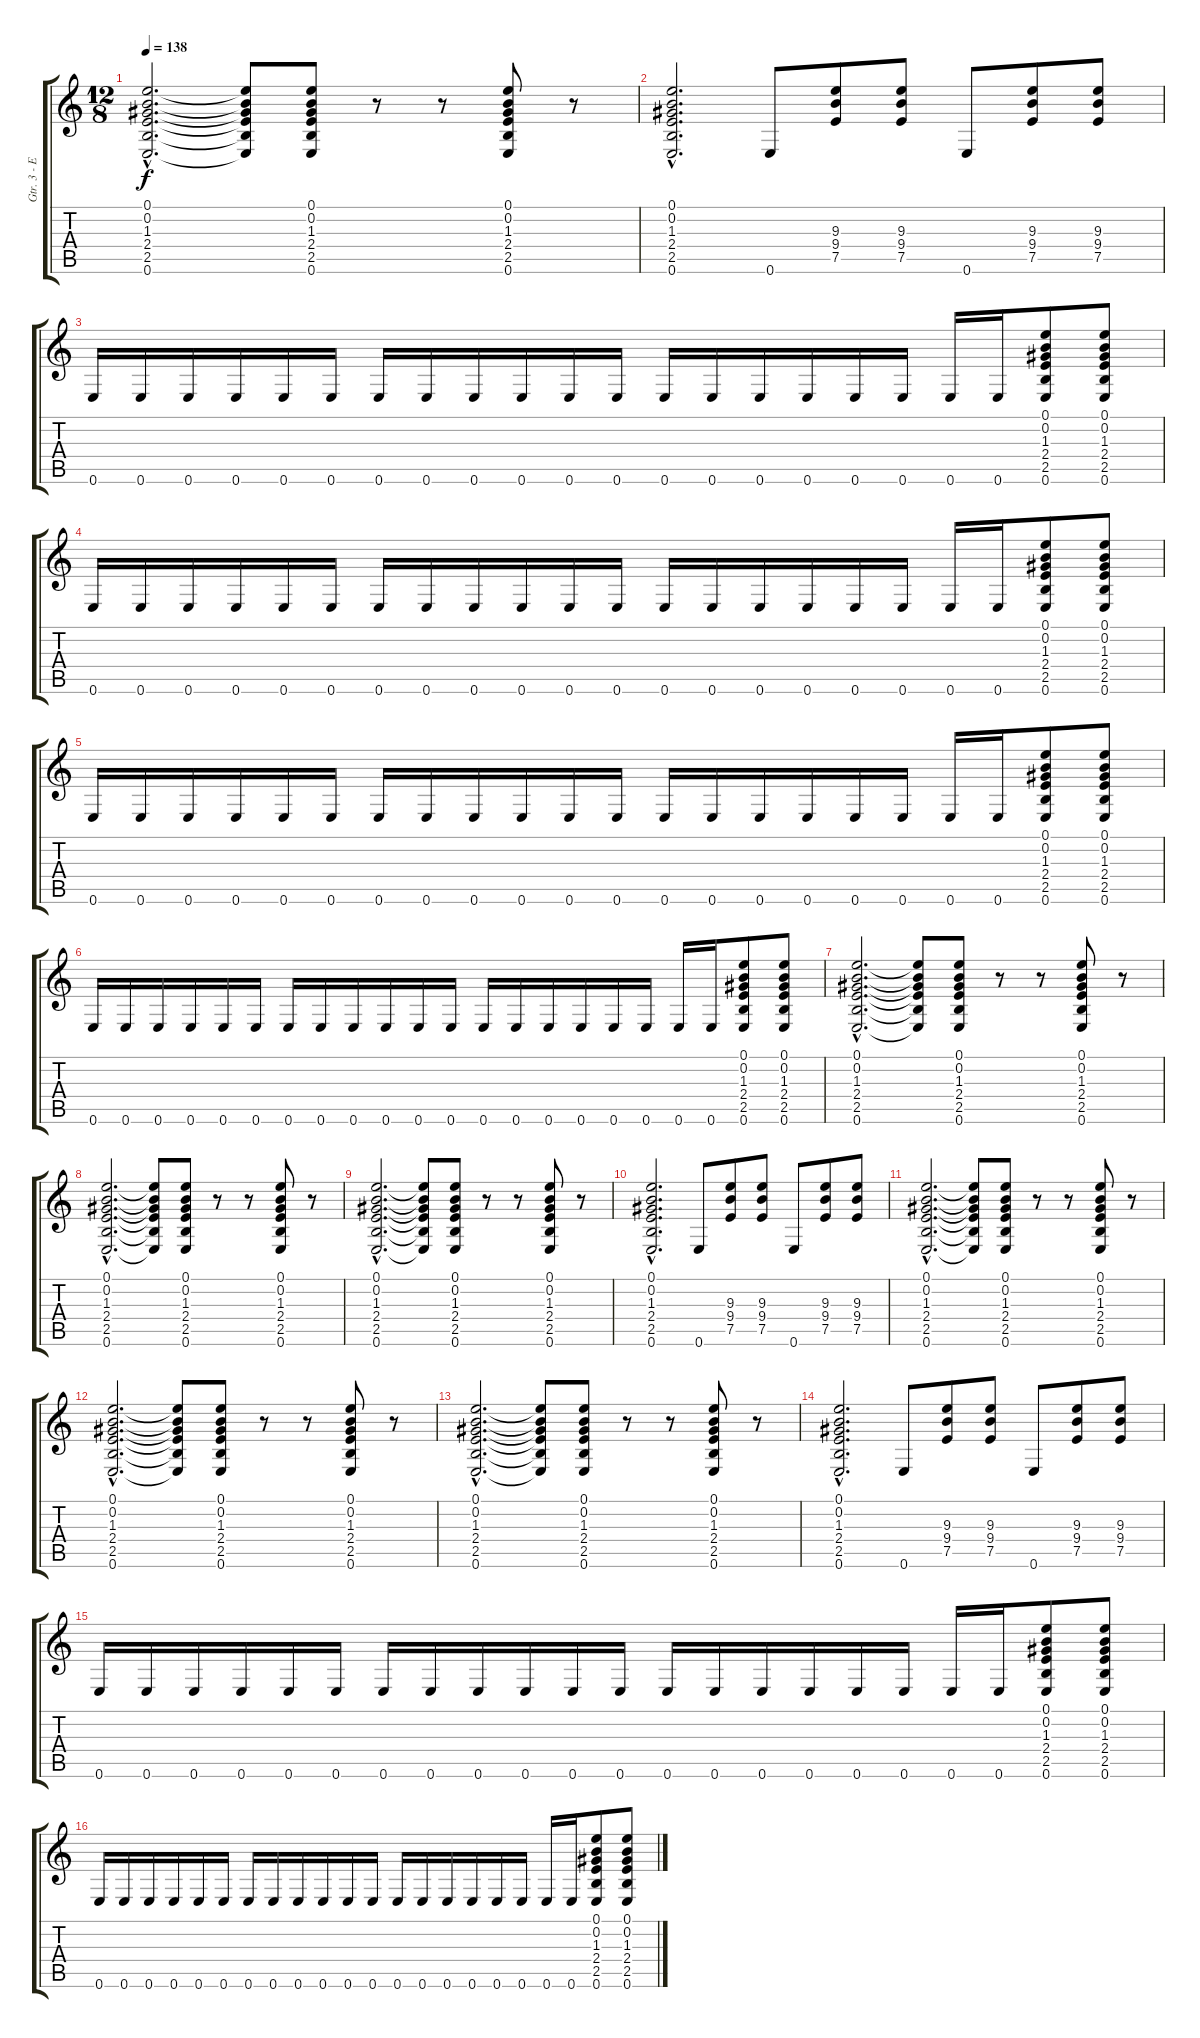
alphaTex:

\track ("Gtr. 3 - Electric Gtr." "Gtr. 3 - E") {instrument distortionguitar}
\staff {score tabs}
\tuning (E4 B3 G3 D3 A2 E2) {hide}
\ts (12 8)
\tempo 138
\clef g2
\ks c
(0.1{hac} 0.2{hac} 1.3{hac} 2.4{hac} 2.5{hac} 0.6{hac}).2{d dy f} (0.1{t} 0.2{t} 1.3{t} 2.4{t} 2.5{t} 0.6{t}).8 (0.1 0.2 1.3 2.4 2.5 0.6).8 r.8 r.8 (0.1 0.2 1.3 2.4 2.5 0.6).8 r.8 |
(0.1{hac} 0.2{hac} 1.3{hac} 2.4{hac} 2.5{hac} 0.6{hac}).2{d} 0.6.8 (9.3 9.4 7.5).8 (9.3 9.4 7.5).8 0.6.8 (9.3 9.4 7.5).8 (9.3 9.4 7.5).8 |
0.6.16 0.6.16 0.6.16 0.6.16 0.6.16 0.6.16 0.6.16 0.6.16 0.6.16 0.6.16 0.6.16 0.6.16 0.6.16 0.6.16 0.6.16 0.6.16 0.6.16 0.6.16 0.6.16 0.6.16 (0.1 0.2 1.3 2.4 2.5 0.6).8 (0.1 0.2 1.3 2.4 2.5 0.6).8 |
0.6.16 0.6.16 0.6.16 0.6.16 0.6.16 0.6.16 0.6.16 0.6.16 0.6.16 0.6.16 0.6.16 0.6.16 0.6.16 0.6.16 0.6.16 0.6.16 0.6.16 0.6.16 0.6.16 0.6.16 (0.1 0.2 1.3 2.4 2.5 0.6).8 (0.1 0.2 1.3 2.4 2.5 0.6).8 |
0.6.16 0.6.16 0.6.16 0.6.16 0.6.16 0.6.16 0.6.16 0.6.16 0.6.16 0.6.16 0.6.16 0.6.16 0.6.16 0.6.16 0.6.16 0.6.16 0.6.16 0.6.16 0.6.16 0.6.16 (0.1 0.2 1.3 2.4 2.5 0.6).8 (0.1 0.2 1.3 2.4 2.5 0.6).8 |
0.6.16 0.6.16 0.6.16 0.6.16 0.6.16 0.6.16 0.6.16 0.6.16 0.6.16 0.6.16 0.6.16 0.6.16 0.6.16 0.6.16 0.6.16 0.6.16 0.6.16 0.6.16 0.6.16 0.6.16 (0.1 0.2 1.3 2.4 2.5 0.6).8 (0.1 0.2 1.3 2.4 2.5 0.6).8 |
(0.1{hac} 0.2{hac} 1.3{hac} 2.4{hac} 2.5{hac} 0.6{hac}).2{d} (0.1{t} 0.2{t} 1.3{t} 2.4{t} 2.5{t} 0.6{t}).8 (0.1 0.2 1.3 2.4 2.5 0.6).8 r.8 r.8 (0.1 0.2 1.3 2.4 2.5 0.6).8 r.8 |
(0.1{hac} 0.2{hac} 1.3{hac} 2.4{hac} 2.5{hac} 0.6{hac}).2{d} (0.1{t} 0.2{t} 1.3{t} 2.4{t} 2.5{t} 0.6{t}).8 (0.1 0.2 1.3 2.4 2.5 0.6).8 r.8 r.8 (0.1 0.2 1.3 2.4 2.5 0.6).8 r.8 |
(0.1{hac} 0.2{hac} 1.3{hac} 2.4{hac} 2.5{hac} 0.6{hac}).2{d} (0.1{t} 0.2{t} 1.3{t} 2.4{t} 2.5{t} 0.6{t}).8 (0.1 0.2 1.3 2.4 2.5 0.6).8 r.8 r.8 (0.1 0.2 1.3 2.4 2.5 0.6).8 r.8 |
(0.1{hac} 0.2{hac} 1.3{hac} 2.4{hac} 2.5{hac} 0.6{hac}).2{d} 0.6.8 (9.3 9.4 7.5).8 (9.3 9.4 7.5).8 0.6.8 (9.3 9.4 7.5).8 (9.3 9.4 7.5).8 |
(0.1{hac} 0.2{hac} 1.3{hac} 2.4{hac} 2.5{hac} 0.6{hac}).2{d} (0.1{t} 0.2{t} 1.3{t} 2.4{t} 2.5{t} 0.6{t}).8 (0.1 0.2 1.3 2.4 2.5 0.6).8 r.8 r.8 (0.1 0.2 1.3 2.4 2.5 0.6).8 r.8 |
(0.1{hac} 0.2{hac} 1.3{hac} 2.4{hac} 2.5{hac} 0.6{hac}).2{d} (0.1{t} 0.2{t} 1.3{t} 2.4{t} 2.5{t} 0.6{t}).8 (0.1 0.2 1.3 2.4 2.5 0.6).8 r.8 r.8 (0.1 0.2 1.3 2.4 2.5 0.6).8 r.8 |
(0.1{hac} 0.2{hac} 1.3{hac} 2.4{hac} 2.5{hac} 0.6{hac}).2{d} (0.1{t} 0.2{t} 1.3{t} 2.4{t} 2.5{t} 0.6{t}).8 (0.1 0.2 1.3 2.4 2.5 0.6).8 r.8 r.8 (0.1 0.2 1.3 2.4 2.5 0.6).8 r.8 |
(0.1{hac} 0.2{hac} 1.3{hac} 2.4{hac} 2.5{hac} 0.6{hac}).2{d} 0.6.8 (9.3 9.4 7.5).8 (9.3 9.4 7.5).8 0.6.8 (9.3 9.4 7.5).8 (9.3 9.4 7.5).8 |
0.6.16 0.6.16 0.6.16 0.6.16 0.6.16 0.6.16 0.6.16 0.6.16 0.6.16 0.6.16 0.6.16 0.6.16 0.6.16 0.6.16 0.6.16 0.6.16 0.6.16 0.6.16 0.6.16 0.6.16 (0.1 0.2 1.3 2.4 2.5 0.6).8 (0.1 0.2 1.3 2.4 2.5 0.6).8 |
0.6.16 0.6.16 0.6.16 0.6.16 0.6.16 0.6.16 0.6.16 0.6.16 0.6.16 0.6.16 0.6.16 0.6.16 0.6.16 0.6.16 0.6.16 0.6.16 0.6.16 0.6.16 0.6.16 0.6.16 (0.1 0.2 1.3 2.4 2.5 0.6).8 (0.1 0.2 1.3 2.4 2.5 0.6).8
